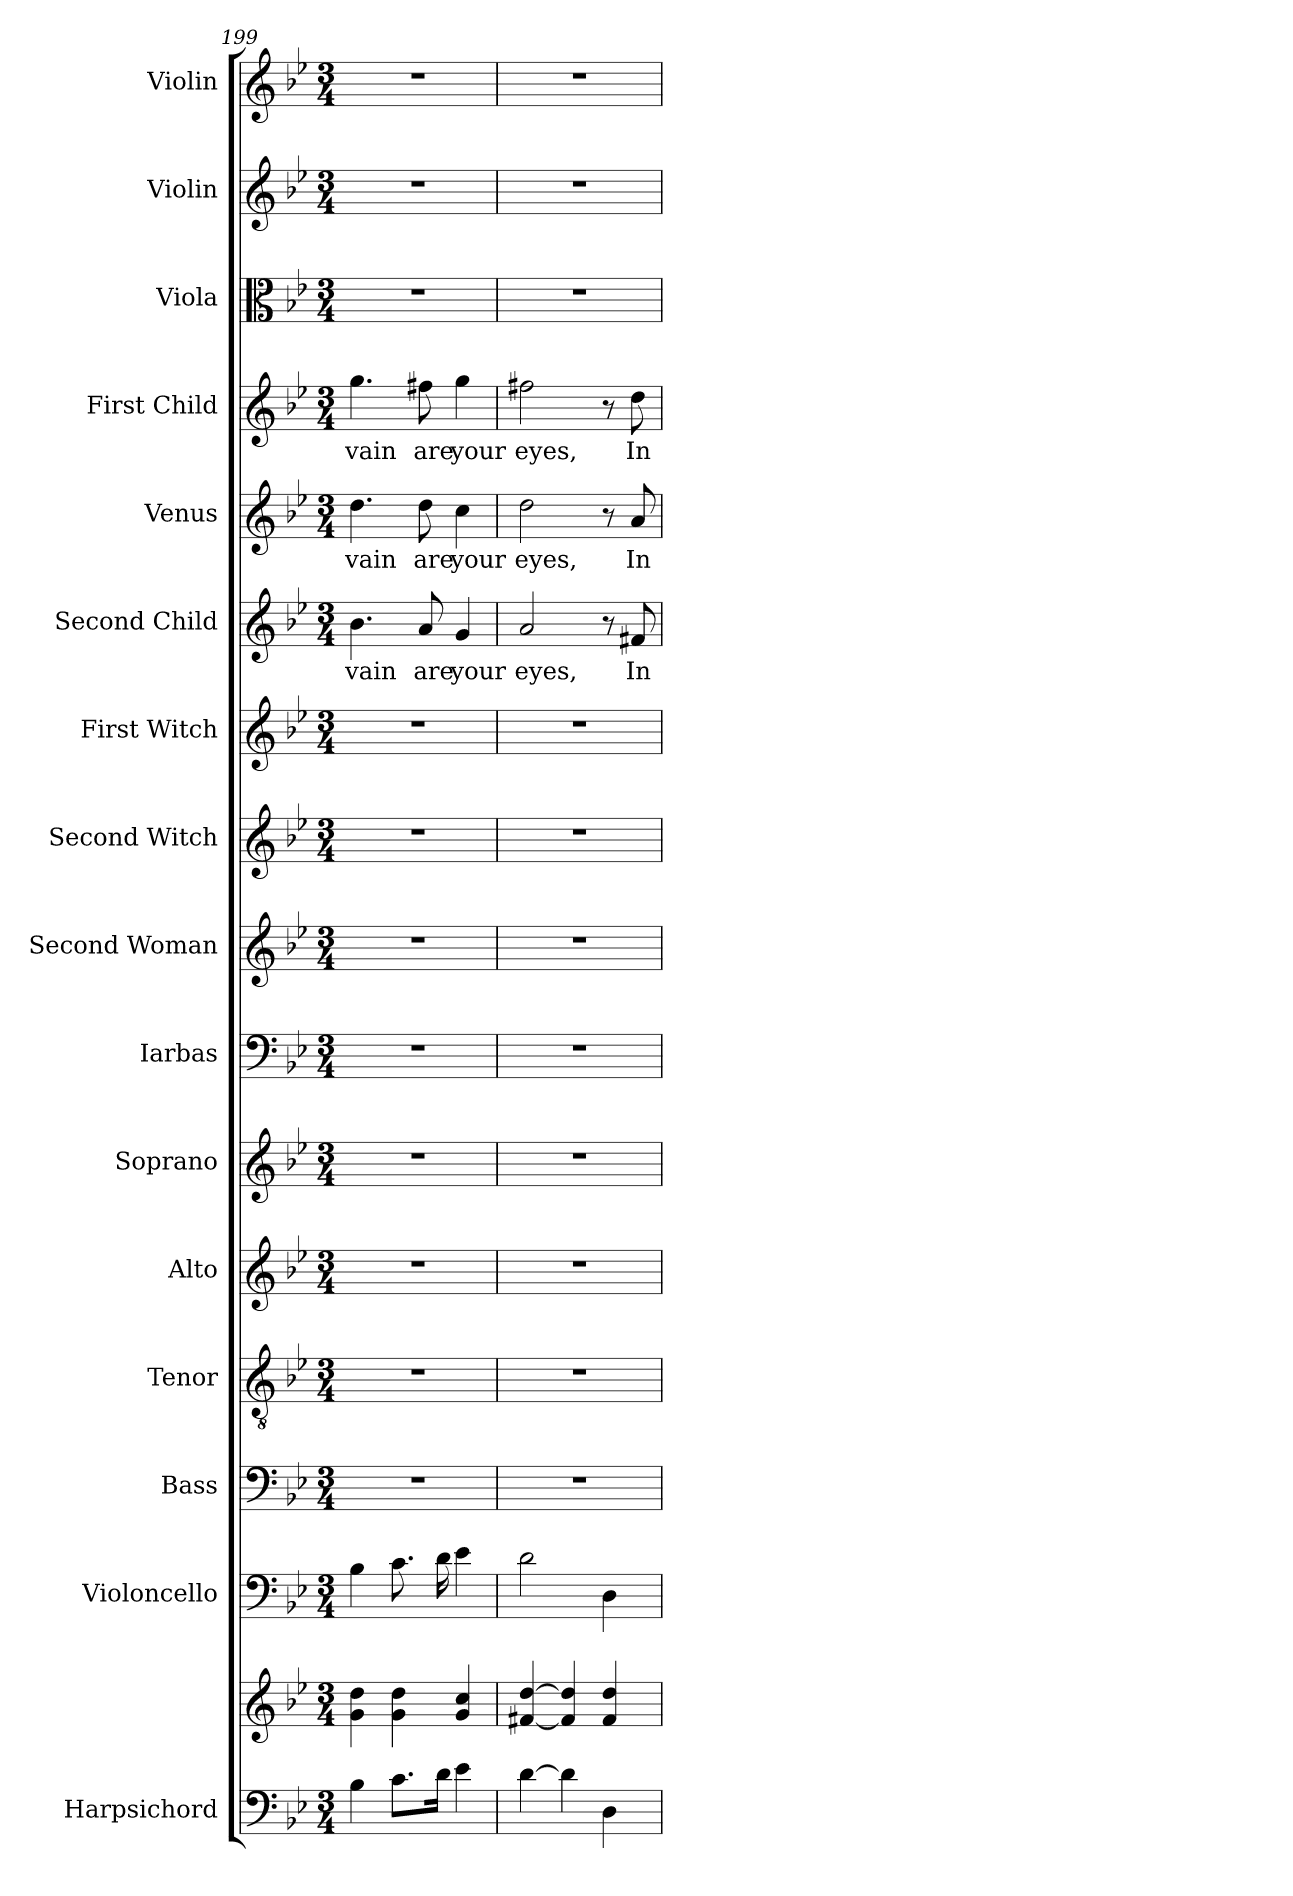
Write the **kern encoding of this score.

**kern	**kern	**kern	**kern	**kern	**kern	**kern	**kern	**kern	**kern	**kern	**kern	**text	**kern	**text	**kern	**text	**kern	**kern	**kern
*part16	*part16	*part15	*part14	*part13	*part12	*part11	*part10	*part9	*part8	*part7	*part6	*part6	*part5	*part5	*part4	*part4	*part3	*part2	*part1
*staff17	*staff16	*staff15	*staff14	*staff13	*staff12	*staff11	*staff10	*staff9	*staff8	*staff7	*staff6	*staff6	*staff5	*staff5	*staff4	*staff4	*staff3	*staff2	*staff1
*I"Harpsichord	*	*I"Violoncello	*I"Bass	*I"Tenor	*I"Alto	*I"Soprano	*I"Iarbas	*I"Second Woman	*I"Second Witch	*I"First Witch	*I"Second Child	*	*I"Venus	*	*I"First Child	*	*I"Viola	*I"Violin	*I"Violin
*I'Hch.	*	*I'Vc.	*I'B.	*I'T.	*I'A.	*I'S.	*I'I.	*I'2W	*I'W2.	*I'W1	*I'C2.	*	*I'V.	*	*I'C1	*	*I'Vla.	*I'Vln.	*I'Vln.
!!LO:PB:g=z
*clefF4	*clefG2	*clefF4	*clefF4	*clefGv2	*clefG2	*clefG2	*clefF4	*clefG2	*clefG2	*clefG2	*clefG2	*	*clefG2	*	*clefG2	*	*clefC3	*clefG2	*clefG2
*k[b-e-]	*k[b-e-]	*k[b-e-]	*k[b-e-]	*k[b-e-]	*k[b-e-]	*k[b-e-]	*k[b-e-]	*k[b-e-]	*k[b-e-]	*k[b-e-]	*k[b-e-]	*	*k[b-e-]	*	*k[b-e-]	*	*k[b-e-]	*k[b-e-]	*k[b-e-]
*M3/4	*M3/4	*M3/4	*M3/4	*M3/4	*M3/4	*M3/4	*M3/4	*M3/4	*M3/4	*M3/4	*M3/4	*	*M3/4	*	*M3/4	*	*M3/4	*M3/4	*M3/4
=199	=199	=199	=199	=199	=199	=199	=199	=199	=199	=199	=199	=199	=199	=199	=199	=199	=199	=199	=199
!	!	!	!	!	!	!	!	!	!	!	!	!LO:LY:b	!	!LO:LY:b	!	!LO:LY:b	!	!	!
4B-\	4g\ 4dd\	4B-\	2.r	2.r	2.r	2.r	2.r	2.r	2.r	2.r	4.b-\	vain	4.dd\	vain	4.gg\	vain	2.r	2.r	2.r
8.c\L	4g\ 4dd\	8.c\	.	.	.	.	.	.	.	.	.	.	.	.	.	.	.	.	.
!	!	!	!	!	!	!	!	!	!	!	!	!LO:LY:b	!	!LO:LY:b	!	!LO:LY:b	!	!	!
.	.	.	.	.	.	.	.	.	.	.	8a/	are	8dd\	are	8ff#X\	are	.	.	.
16d\Jk	.	16d\	.	.	.	.	.	.	.	.	.	.	.	.	.	.	.	.	.
!	!	!	!	!	!	!	!	!	!	!	!	!LO:LY:b	!	!LO:LY:b	!	!LO:LY:b	!	!	!
4e-\	4g/ 4cc/	4e-\	.	.	.	.	.	.	.	.	4g/	your	4cc\	your	4gg\	your	.	.	.
=200	=200	=200	=200	=200	=200	=200	=200	=200	=200	=200	=200	=200	=200	=200	=200	=200	=200	=200	=200
!	!	!	!	!	!	!	!	!	!	!	!	!LO:LY:b	!	!LO:LY:b	!	!LO:LY:b	!	!	!
[4d\	[4f#X/ [4dd/	2d\	2.r	2.r	2.r	2.r	2.r	2.r	2.r	2.r	2a/	eyes,	2dd\	eyes,	2ff#X\	eyes,	2.r	2.r	2.r
4d\]	4f#/] 4dd/]	.	.	.	.	.	.	.	.	.	.	.	.	.	.	.	.	.	.
4D\	4f#/ 4dd/	4D\	.	.	.	.	.	.	.	.	8r	.	8r	.	8r	.	.	.	.
!	!	!	!	!	!	!	!	!	!	!	!	!LO:LY:b	!	!LO:LY:b	!	!LO:LY:b	!	!	!
.	.	.	.	.	.	.	.	.	.	.	8f#X/	In	8a/	In	8dd\	In	.	.	.
=	=	=	=	=	=	=	=	=	=	=	=	=	=	=	=	=	=	=	=
*-	*-	*-	*-	*-	*-	*-	*-	*-	*-	*-	*-	*-	*-	*-	*-	*-	*-	*-	*-
